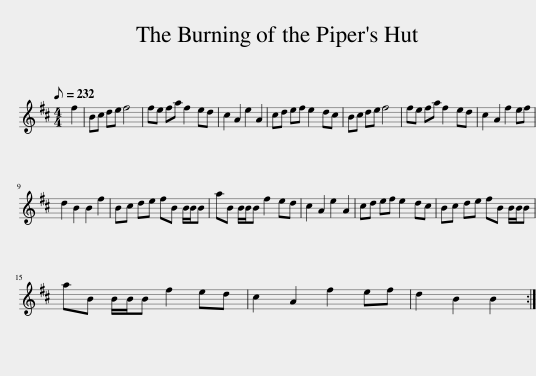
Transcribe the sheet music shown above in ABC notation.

X:1
L:1/8
Q:1/8=232
M:4/4
I:linebreak $
K:Bmin
V:1 treble
V:1
 f2 | Bc de f4 | fe fa f2 ed | c2 A2 e2 A2 | cd ef e2 dc | %5
 Bc de f4 | fe fa f2 ed | c2 A2 f2 ef |$ d2 B2 B2 f2 | Bc de fB B/B/B | %10
 aB B/B/B f2 ed | c2 A2 e2 A2 | cd ef e2 dc | Bc de fB B/B/B |$ aB B/B/B f2 ed | %15
 c2 A2 f2 ef | d2 B2 B2 :| %17
